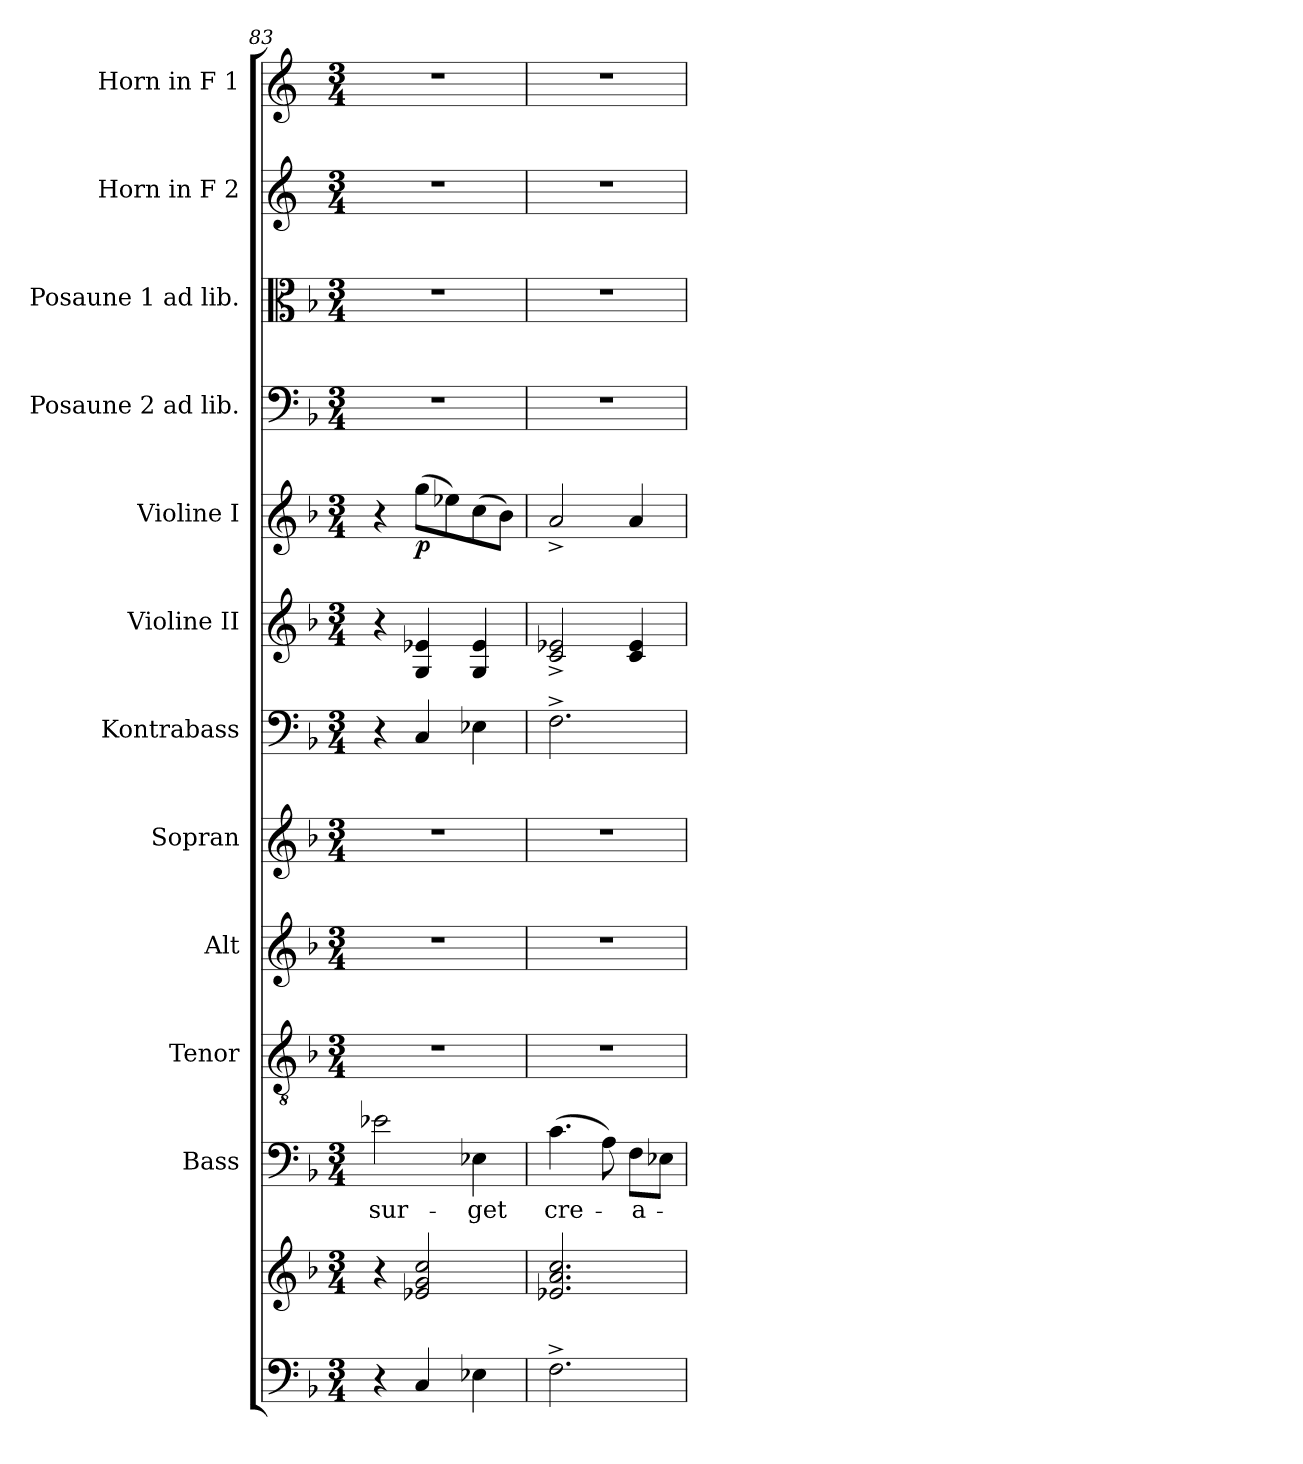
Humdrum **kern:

**kern	**kern	**kern	**text	**kern	**kern	**kern	**kern	**kern	**kern	**dynam	**kern	**kern	**kern	**kern
*part12	*part12	*part11	*part11	*part10	*part9	*part8	*part7	*part6	*part5	*part5	*part4	*part3	*part2	*part1
*staff13	*staff12	*staff11	*staff11	*staff10	*staff9	*staff8	*staff7	*staff6	*staff5	*staff5	*staff4	*staff3	*staff2	*staff1
*	*	*I"Bass	*	*I"Tenor	*I"Alt	*I"Sopran	*I"Kontrabass	*I"Violine II	*I"Violine I	*	*I"Posaune 2 ad lib.	*I"Posaune 1 ad lib.	*I"Horn in F 2	*I"Horn in F 1
*	*	*I'B.	*	*I'T.	*I'A.	*I'S.	*I'Kb.	*I'Vl. II	*I'Vl. I	*	*I'Pos. 2	*I'Pos. 1	*I'Hrn. F 2	*I'Hrn. F 1
*clefF4	*clefG2	*clefF4	*	*clefGv2	*clefG2	*clefG2	*clefF4	*clefG2	*clefG2	*	*clefF4	*clefC3	*clefG2	*clefG2
*	*	*	*	*	*	*	*ITrd7c12	*	*	*	*	*	*ITrd4c7	*ITrd4c7
*k[b-]	*k[b-]	*k[b-]	*	*k[b-]	*k[b-]	*k[b-]	*k[b-]	*k[b-]	*k[b-]	*	*k[b-]	*k[b-]	*k[b-]	*k[b-]
*F:	*F:	*F:	*	*F:	*F:	*F:	*F:	*F:	*F:	*	*F:	*F:	*F:	*F:
*M3/4	*M3/4	*M3/4	*	*M3/4	*M3/4	*M3/4	*M3/4	*M3/4	*M3/4	*	*M3/4	*M3/4	*M3/4	*M3/4
=83	=83	=83	=83	=83	=83	=83	=83	=83	=83	=83	=83	=83	=83	=83
!	!	!	!LO:LY:b	!	!	!	!	!	!	!	!	!	!	!
4r	4r	2e-X\	-sur-	2.r	2.r	2.r	4r	4r	4r	.	2.r	2.r	2.r	2.r
!	!	!	!	!	!	!	!	!	!	!LO:DY:b	!	!	!	!
4C/	2e-X/ 2g/ 2cc/	.	.	.	.	.	4CC/	4G/ 4e-X/	(>8gg\L	p	.	.	.	.
.	.	.	.	.	.	.	.	.	8ee-X\)	.	.	.	.	.
!	!	!	!LO:LY:b	!	!	!	!	!	!	!	!	!	!	!
4E-X\	.	4E-X\	-get	.	.	.	4EE-X\	4G/ 4e-/	(>8cc\	.	.	.	.	.
.	.	.	.	.	.	.	.	.	8b-\J)	.	.	.	.	.
!!LO:PB:g=z
=84	=84	=84	=84	=84	=84	=84	=84	=84	=84	=84	=84	=84	=84	=84
!	!	!	!LO:LY:b	!	!	!	!	!	!	!	!	!	!	!
2.F^>\	2.e-X/ 2.a/ 2.cc/	(>4.c\	cre-	2.r	2.r	2.r	2.FF^>\	2c/^< 2e-X/^<	2a^</	.	2.r	2.r	2.r	2.r
.	.	8A\)	.	.	.	.	.	.	.	.	.	.	.	.
!	!	!	!LO:LY:b	!	!	!	!	!	!	!	!	!	!	!
.	.	8F\L	-a-	.	.	.	.	4c/ 4e-/	4a/	.	.	.	.	.
.	.	8E-X\J	.	.	.	.	.	.	.	.	.	.	.	.
=	=	=	=	=	=	=	=	=	=	=	=	=	=	=
*-	*-	*-	*-	*-	*-	*-	*-	*-	*-	*-	*-	*-	*-	*-
